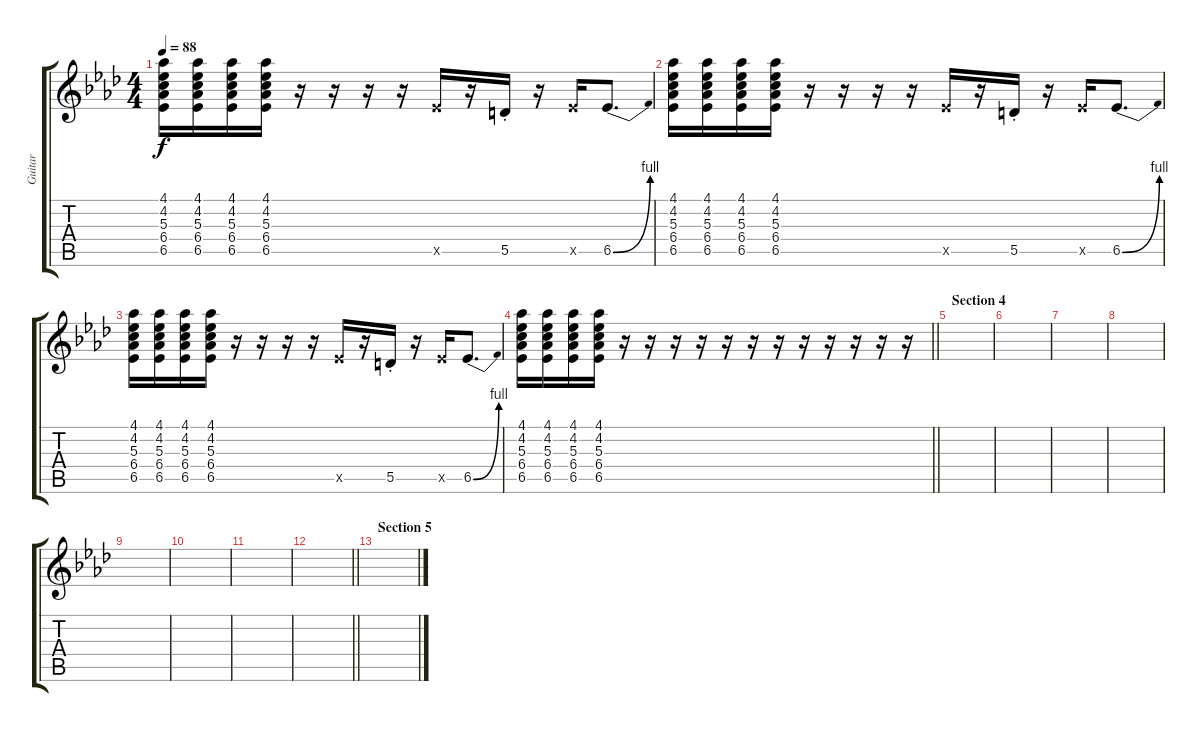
\track ("Guitar" "Guitar") {instrument electricguitarclean}
\staff {score tabs}
\tuning (E4 B3 G3 D3 A2 E2) {hide}
\ts (4 4)
\tempo 88
\clef g2
\ks fminor
(4.1 4.2 5.3 6.4 6.5).16{dy f volume 13 instrument electricguitarclean} (4.1 4.2 5.3 6.4 6.5).16 (4.1 4.2 5.3 6.4 6.5).16 (4.1 4.2 5.3 6.4 6.5).16 r.16 r.16 r.16 r.16{volume 4 instrument electricguitarclean} 6.5{x}.16 r.16 5.5{st}.16 r.16 6.5{x}.16 6.5{be (bend 0 0 60 4)}.8{d} |
(4.1 4.2 5.3 6.4 6.5).16{volume 13 instrument electricguitarclean} (4.1 4.2 5.3 6.4 6.5).16 (4.1 4.2 5.3 6.4 6.5).16 (4.1 4.2 5.3 6.4 6.5).16 r.16 r.16 r.16 r.16{volume 4 instrument electricguitarclean} 6.5{x}.16 r.16 5.5{st}.16 r.16 6.5{x}.16 6.5{be (bend 0 0 60 4)}.8{d} |
(4.1 4.2 5.3 6.4 6.5).16{volume 13 instrument electricguitarclean} (4.1 4.2 5.3 6.4 6.5).16 (4.1 4.2 5.3 6.4 6.5).16 (4.1 4.2 5.3 6.4 6.5).16 r.16 r.16 r.16 r.16{volume 4 instrument electricguitarclean} 6.5{x}.16 r.16 5.5{st}.16 r.16 6.5{x}.16 6.5{be (bend 0 0 60 4)}.8{d} |
\barLineRight lightlight
(4.1 4.2 5.3 6.4 6.5).16{volume 13 instrument electricguitarclean} (4.1 4.2 5.3 6.4 6.5).16 (4.1 4.2 5.3 6.4 6.5).16 (4.1 4.2 5.3 6.4 6.5).16 r.16 r.16 r.16 r.16 r.16 r.16 r.16 r.16 r.16 r.16 r.16 r.16 |
\section ("" "Section 4")
|
|
|
|
|
|
|
\barLineRight lightlight
|
\section ("" "Section 5")
